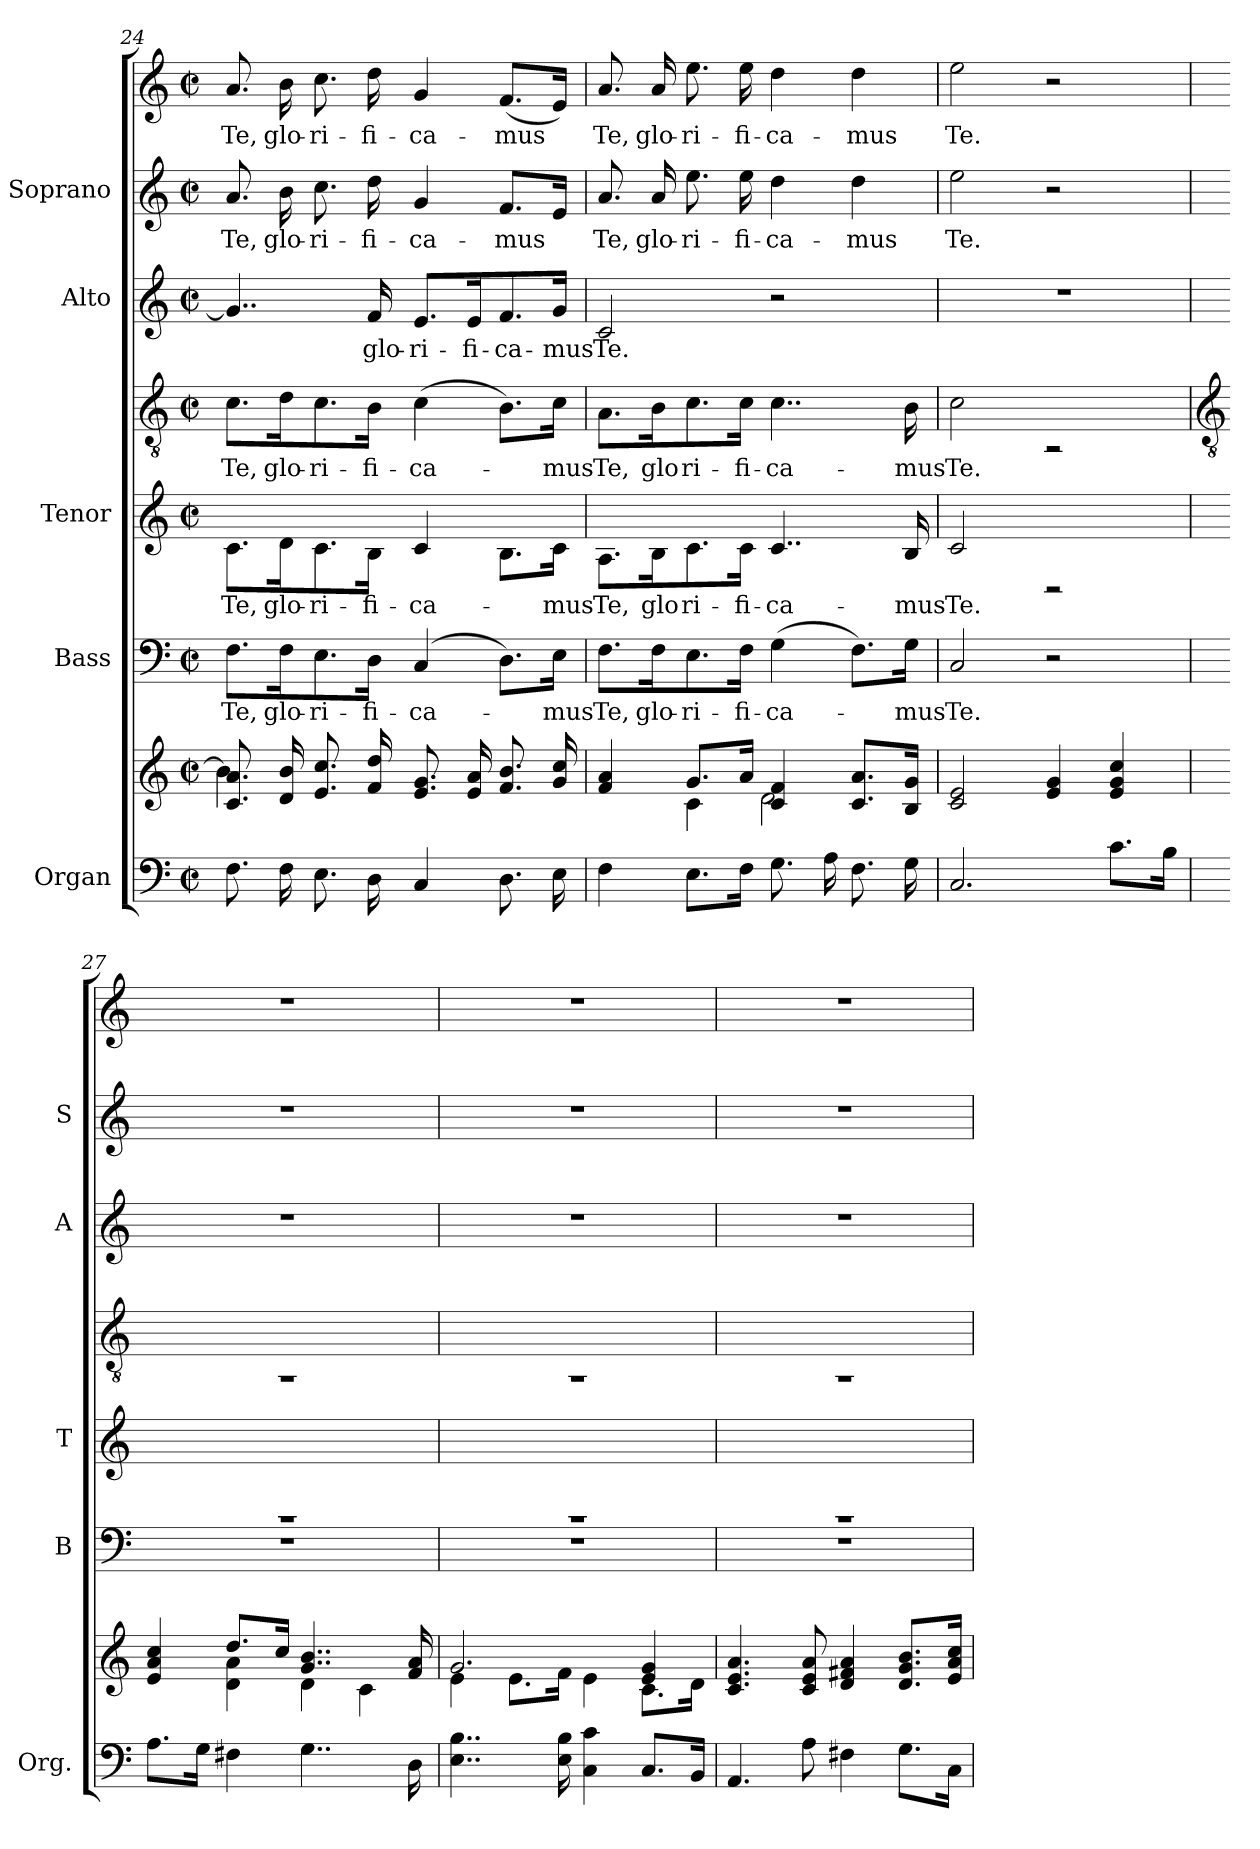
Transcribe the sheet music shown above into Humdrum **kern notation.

**kern	**kern	**kern	**text	**kern	**text	**kern	**text	**kern	**text	**kern	**text	**kern	**text
*part5	*part5	*part4	*part4	*part3	*part3	*part3	*part3	*part2	*part2	*part1	*part1	*part1	*part1
*staff8	*staff7	*staff6	*staff6	*staff5	*staff5	*staff4	*staff4	*staff3	*staff3	*staff2	*staff2	*staff1	*staff1
*I"Organ	*	*I"Bass	*	*I"Tenor	*	*	*	*I"Alto	*	*I"Soprano	*	*	*
*I'Org.	*	*I'B	*	*I'T	*	*	*	*I'A	*	*I'S	*	*	*
*clefF4	*clefG2	*clefF4	*	*	*	*clefGv2	*	*clefG2	*	*	*	*clefG2	*
*k[]	*k[]	*k[]	*	*k[]	*	*k[]	*	*k[]	*	*k[]	*	*k[]	*
*C:	*C:	*C:	*	*C:	*	*C:	*	*C:	*	*C:	*	*C:	*
*M2/2	*M2/2	*M2/2	*	*M2/2	*	*M2/2	*	*M2/2	*	*M2/2	*	*M2/2	*
*met(c|)	*met(c|)	*met(c|)	*	*met(c|)	*	*met(c|)	*	*met(c|)	*	*met(c|)	*	*met(c|)	*
=24	=24	=24	=24	=24	=24	=24	=24	=24	=24	=24	=24	=24	=24
*	*^	*	*	*	*	*	*	*	*	*	*	*	*
!	!	!	!	!LO:LY:b	!	!LO:LY:b	!	!LO:LY:b	!	!	!	!LO:LY:b	!	!LO:LY:b
8.FL	8.c/ 8.a/L	4b\]	8.F\L	Te,	8.c\L	Te,	8.c\L	Te,	4..g]	.	8.a	Te,	8.a	Te,
!	!	!	!	!LO:LY:b	!	!LO:LY:b	!	!LO:LY:b	!	!	!	!LO:LY:b	!	!LO:LY:b
16FL	16d/ 16b/L	.	16F\K	glo-	16d\K	glo-	16d\K	glo-	.	.	16b	glo-	16b	glo-
!	!	!	!	!LO:LY:b	!	!LO:LY:b	!	!LO:LY:b	!	!	!	!LO:LY:b	!	!LO:LY:b
8.E	8.e/ 8.cc/	4ryy	8.E\	-ri-	8.c\	-ri-	8.c\	-ri-	.	.	8.cc	-ri-	8.cc	-ri-
!	!	!	!	!LO:LY:b	!	!LO:LY:b	!	!LO:LY:b	!	!LO:LY:b	!	!LO:LY:b	!	!LO:LY:b
16DJ	16f/ 16dd/J	.	16D\Jk	-fi-	16B\Jk	-fi-	16B\Jk	-fi-	16f	glo-	16dd	-fi-	16dd	-fi-
!	!	!	!	!LO:LY:b	!	!LO:LY:b	!	!LO:LY:b	!	!LO:LY:b	!	!LO:LY:b	!	!LO:LY:b
4C	8.e/ 8.g/L	2ryy	(<4C	-ca-	4c	-ca-	(>4c	-ca-	8.e/L	-ri-	4g	-ca-	4g	-ca-
!	!	!	!	!	!	!	!	!	!	!LO:LY:b	!	!	!	!
.	16e/ 16a/L	.	.	.	.	.	.	.	16e/K	-fi-	.	.	.	.
!	!	!	!	!	!	!	!	!	!	!LO:LY:b	!	!LO:LY:b	!	!LO:LY:b
8.DL	8.f/ 8.b/	.	8.D\L)	.	8.B\L	.	8.B\L)	.	8.f/	-ca-	8.fL	-mus	(<8.fL	-mus
!	!	!	!	!LO:LY:b	!	!LO:LY:b	!	!LO:LY:b	!	!LO:LY:b	!	!	!	!
16EJ	16g/ 16cc/J	.	16E\Jk	mus	16c\Jk	mus	16c\Jk	mus	16g/Jk	-mus	16eJ	.	16eJ)	.
=25	=25	=25	=25	=25	=25	=25	=25	=25	=25	=25	=25	=25	=25	=25
!	!	!	!	!LO:LY:b	!	!LO:LY:b	!	!LO:LY:b	!	!LO:LY:b	!	!LO:LY:b	!	!LO:LY:b
4F	4f/ 4a/	4ryy	8.F\L	Te,	8.A\L	Te,	8.A\L	Te,	2c	Te.	8.a	Te,	8.a	Te,
!	!	!	!	!LO:LY:b	!	!LO:LY:b	!	!LO:LY:b	!	!	!	!LO:LY:b	!	!LO:LY:b
.	.	.	16F\K	glo-	16B\K	glo	16B\K	glo	.	.	16a	glo-	16a	glo-
!	!	!	!	!LO:LY:b	!	!LO:LY:b	!	!LO:LY:b	!	!	!	!LO:LY:b	!	!LO:LY:b
8.EL	8.g/L	4c\	8.E\	-ri-	8.c\	ri-	8.c\	ri-	.	.	8.ee	-ri-	8.ee	-ri-
!	!	!	!	!LO:LY:b	!	!LO:LY:b	!	!LO:LY:b	!	!	!	!LO:LY:b	!	!LO:LY:b
16FJ	16a/J	.	16F\Jk	-fi-	16c\Jk	-fi-	16c\Jk	-fi-	.	.	16ee	-fi-	16ee	-fi-
!	!	!	!	!LO:LY:b	!	!LO:LY:b	!	!LO:LY:b	!	!	!	!LO:LY:b	!	!LO:LY:b
8.GL	4c/ 4f/	2d\	(>4G	-ca-	4..c	-ca-	4..c	-ca-	2r	.	4dd	-ca-	4dd	-ca-
16AL	.	.	.	.	.	.	.	.	.	.	.	.	.	.
!	!	!	!	!	!	!	!	!	!	!	!	!LO:LY:b	!	!LO:LY:b
8.F	8.c/ 8.a/L	.	8.F\L)	.	.	.	.	.	.	.	4dd	-mus	4dd	-mus
!	!	!	!	!LO:LY:b	!	!LO:LY:b	!	!LO:LY:b	!	!	!	!	!	!
16GJ	16B/ 16g/J	.	16G\Jk	mus	16B	-mus	16B	-mus	.	.	.	.	.	.
=26	=26	=26	=26	=26	=26	=26	=26	=26	=26	=26	=26	=26	=26	=26
!	!	!	!	!LO:LY:b	!	!LO:LY:b	!	!LO:LY:b	!	!	!	!LO:LY:b	!	!LO:LY:b
2.C	2c/ 2e/	2ryy	2C	Te.	2c	Te.	2c	Te.	1r	.	2ee	Te.	2ee	Te.
.	4e/ 4g/	2ryy	2r	.	2rBB	.	2rBB	.	.	.	2r	.	2r	.
8.cL	4e/ 4g/ 4cc/	.	.	.	.	.	.	.	.	.	.	.	.	.
16BJ	.	.	.	.	.	.	.	.	.	.	.	.	.	.
!!LO:LB:g=z
=27	=27	=27	=27	=27	=27	=27	=27	=27	=27	=27	=27	=27	=27	=27
*	*	*	*	*	*	*	*clefGv2	*	*	*	*	*	*	*
8.A\L	4e/ 4a/ 4cc/	4ryy	1r	.	1rBB	.	1rBB	.	1r	.	1r	.	1r	.
16G\J	.	.	.	.	.	.	.	.	.	.	.	.	.	.
4F#X\	8.dd/L	4d\ 4a\	.	.	.	.	.	.	.	.	.	.	.	.
.	16cc/J	.	.	.	.	.	.	.	.	.	.	.	.	.
4..G	4..g/ 4..b/	4d\	.	.	.	.	.	.	.	.	.	.	.	.
.	.	4c\	.	.	.	.	.	.	.	.	.	.	.	.
16D	16f/ 16a/	.	.	.	.	.	.	.	.	.	.	.	.	.
=28	=28	=28	=28	=28	=28	=28	=28	=28	=28	=28	=28	=28	=28	=28
4..E\ 4..B\	2.g/	4e\	1r	.	1rBB	.	1rBB	.	1r	.	1r	.	1r	.
.	.	8.e\L	.	.	.	.	.	.	.	.	.	.	.	.
16E\ 16B\	.	16f\J	.	.	.	.	.	.	.	.	.	.	.	.
4C\ 4c\	.	4e\	.	.	.	.	.	.	.	.	.	.	.	.
8.CL	4e/ 4g/	8.c\L	.	.	.	.	.	.	.	.	.	.	.	.
16BBJ	.	16d\J	.	.	.	.	.	.	.	.	.	.	.	.
=29	=29	=29	=29	=29	=29	=29	=29	=29	=29	=29	=29	=29	=29	=29
4.AA	4.c/ 4.e/ 4.a/	2ryy	1r	.	1rBB	.	1rBB	.	1r	.	1r	.	1r	.
8A\	8c/ 8e/ 8a/	.	.	.	.	.	.	.	.	.	.	.	.	.
4F#X\	4d/ 4f#X/ 4a/	2ryy	.	.	.	.	.	.	.	.	.	.	.	.
8.G\L	8.d/ 8.g/ 8.b/L	.	.	.	.	.	.	.	.	.	.	.	.	.
16C\J	16e/ 16a/ 16cc/J	.	.	.	.	.	.	.	.	.	.	.	.	.
*	*v	*v	*	*	*	*	*	*	*	*	*	*	*	*
=	=	=	=	=	=	=	=	=	=	=	=	=	=
*-	*-	*-	*-	*-	*-	*-	*-	*-	*-	*-	*-	*-	*-
